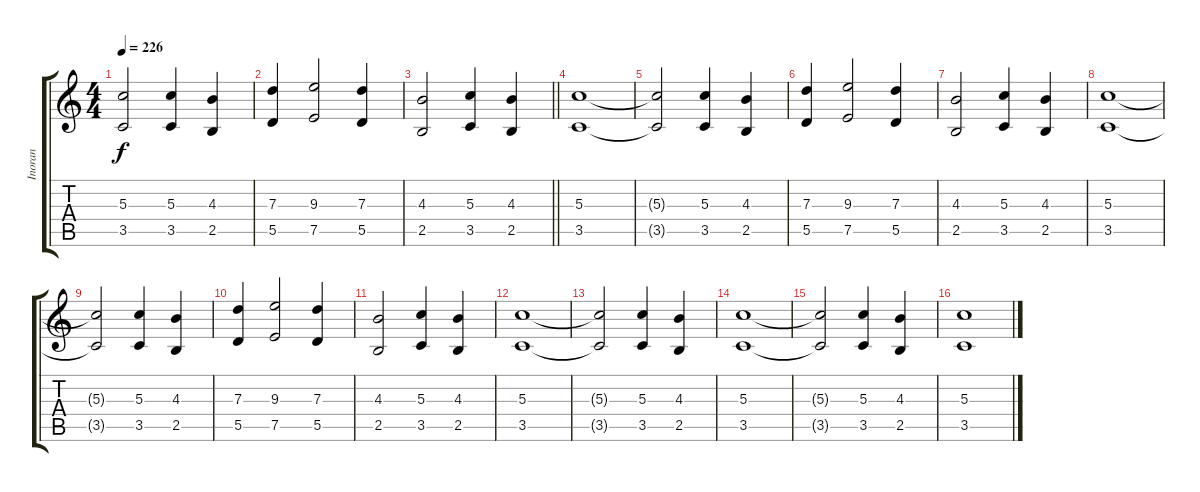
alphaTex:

\track ("Inoran" "Inoran") {instrument distortionguitar}
\staff {score tabs}
\tuning (E4 B3 G3 D3 A2 E2) {hide}
\ts (4 4)
\tempo 226
\clef g2
\ks c
(5.3{t} 3.5{t}).2{dy f} (5.3 3.5).4 (4.3 2.5).4 |
(7.3 5.5).4 (9.3 7.5).2 (7.3 5.5).4 |
\barLineRight lightlight
(4.3 2.5).2 (5.3 3.5).4 (4.3 2.5).4 |
(5.3 3.5).1 |
(5.3{t} 3.5{t}).2 (5.3 3.5).4 (4.3 2.5).4 |
(7.3 5.5).4 (9.3 7.5).2 (7.3 5.5).4 |
(4.3 2.5).2 (5.3 3.5).4 (4.3 2.5).4 |
(5.3 3.5).1 |
(5.3{t} 3.5{t}).2 (5.3 3.5).4 (4.3 2.5).4 |
(7.3 5.5).4 (9.3 7.5).2 (7.3 5.5).4 |
(4.3 2.5).2 (5.3 3.5).4 (4.3 2.5).4 |
(5.3 3.5).1 |
(5.3{t} 3.5{t}).2 (5.3 3.5).4 (4.3 2.5).4 |
(5.3 3.5).1 |
(5.3{t} 3.5{t}).2 (5.3 3.5).4 (4.3 2.5).4 |
(5.3 3.5).1
